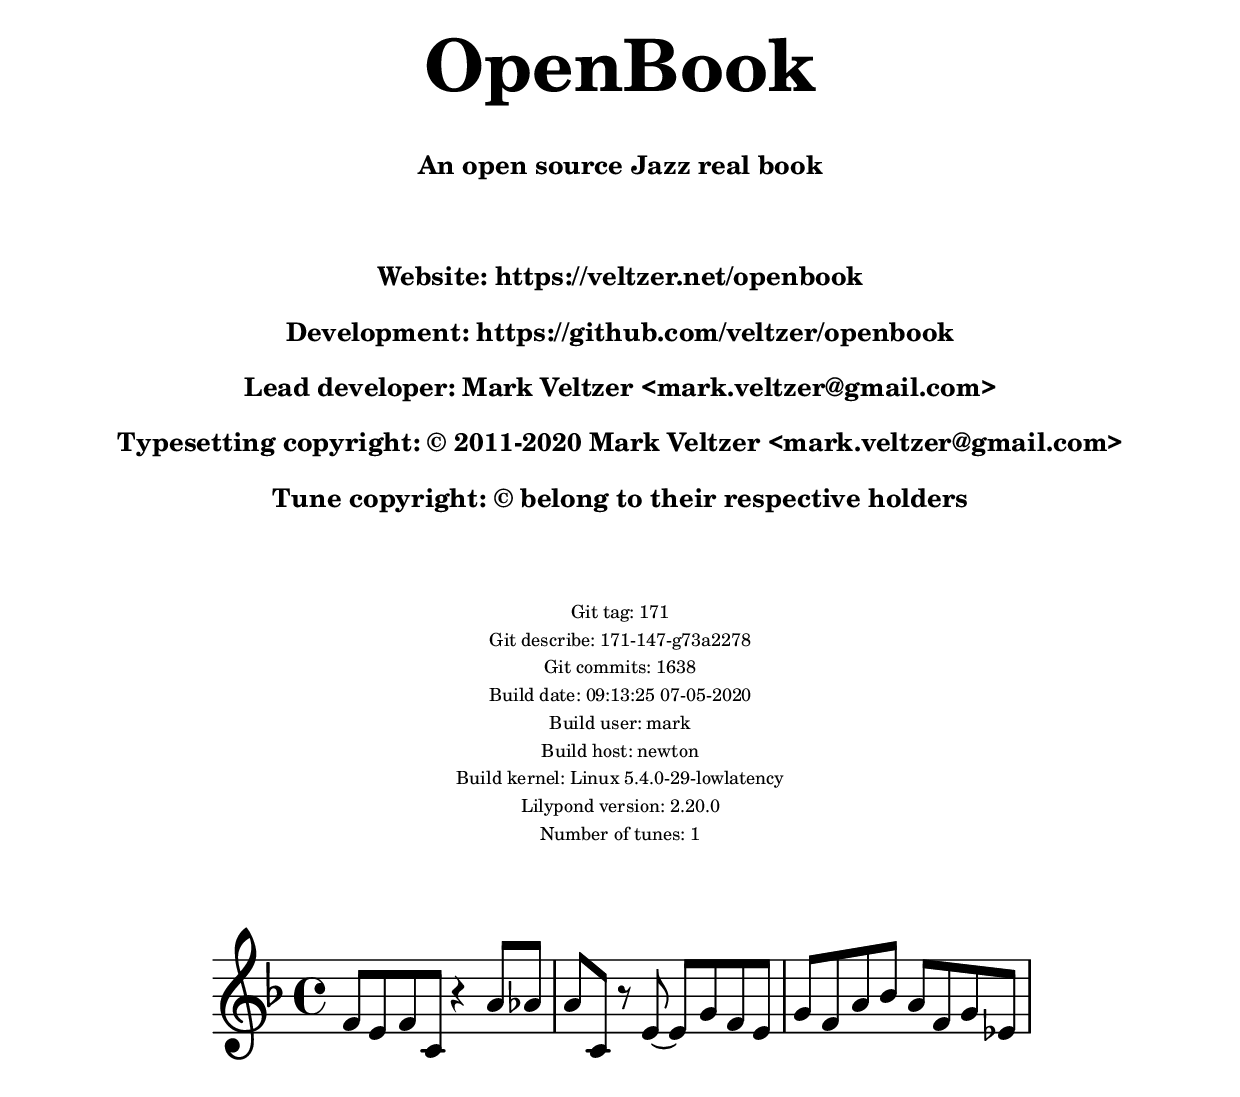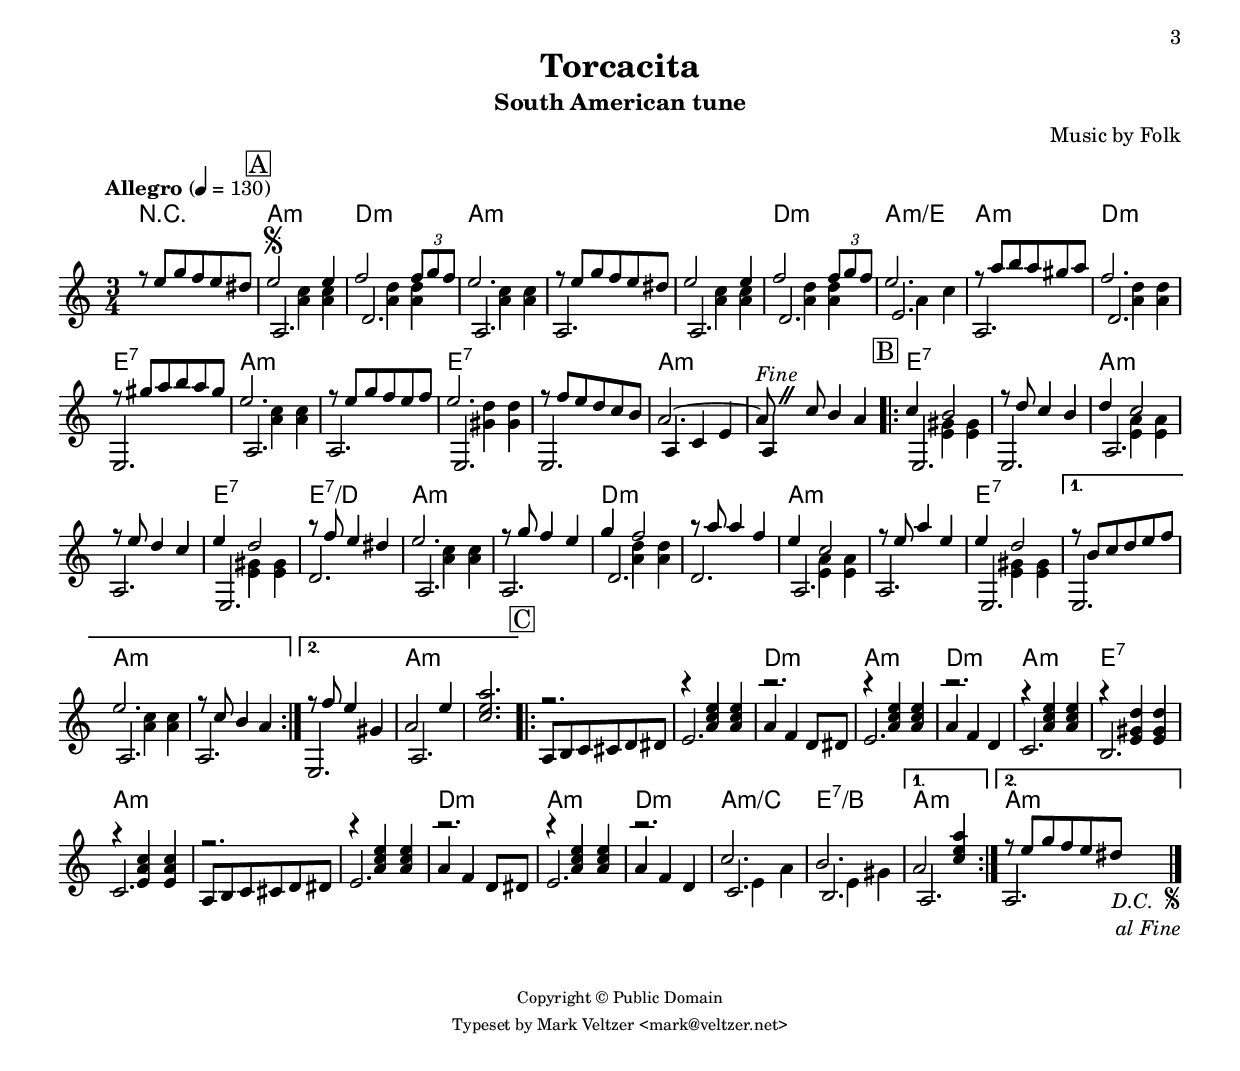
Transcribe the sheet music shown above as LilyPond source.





% lets emit the definitions

% end verbatim - this comment is a hack to prevent texinfo.tex
% from choking on non-European UTF-8 subsets

% this version tag will keep me compiling only on this version of lilypond.
%=====================================================================

\version "2.20.0"

% lets define a variable to hold the formatted build date (man 3 strftime):
%date=#(strftime "%T %d-%m-%Y" (localtime (current-time)))
%lilypond_version=#(lilypond-version)

% setting instruments for midi generation (bah - this doesn't work...)
%=====================================================================
%\set ChordNames.midiInstrument = #"acoustic grand"
%\set Staff.midiInstrument = #"flute"
%\set PianoStaff.instrumentName = #"acoustic grand"
% do not show chords unless they change...
%\set chordChanges = ##t

% number of staffs per page (this does not work because of my breaks)
%\paper {
%	system-count = #7
%}

\paper {
%% reduce spaces between systems and the bottom (taken from the lilypond
%% documentation and found the relevant variable)
%% the result of this is that I can fit 8 single staffs in one page
%% which is ideal for Jazz (think 32 bar divided into 8 lines of 4 bars each...).
%% I should really only apply this thing for Jazz tunes but that is a TODO item.
%% default is 4\mm - 3 already causes 8 staffs to take 2 pages
	between-system-padding = 2\mm
%% default is 20\mm
%% between-system-space = 16\mm
%% ragged-last-bottom = ##f
%% ragged-bottom = ##f

%% make lilypond increase the distance of the footer from the bottom of the page
%% it seems that if you don't do something like this you're going to have
%% a real problem seeing the footer in postscript printing....
%%bottom-margin = 2.5\cm

%% from /usr/share/lilypond/2.12.3/ly/titling-init.ly
%% to stop lilypond from printing footers...
	oddFooterMarkup = \markup {}

%% prevent lilypond from printing the headers...

	scoreTitleMarkup = \markup {}
	bookTitleMarkup = \markup {}
}
\layout {
%% don't have the first line indented
	indent = 0.0 \cm
%% don't know what this is (taken from Laurent Martelli...)
%%textheight = 1.5\cm

	\context {
		\Score
	%% change the size of the text fonts
	%%\override LyricText #'font-family = #'typewriter
		\override LyricText #'font-size = #'-2

	%% set the style of the chords to Jazz - I don't see this making any effect
		\override ChordName #'style = #'jazz
	%%\override ChordName #'word-space = #2

	%% set the chord size and font
	%%\override ChordName #'font-series = #'bold
	%%\override ChordName #'font-family = #'roman
	%%\override ChordName #'font-size = #-1

	%% don't show bar numbers (for jazz it makes it too cluttery)
		\remove "Bar_number_engraver"
	}
}
% reduce the font size (taken from the lilypond info documentation, default is 20)
#(set-global-staff-size 17.82)

% There is no need to set the paper size to a4 since it is the default.
% make lilypond use paper of size a4 (Is this the default ?!?)
%#(set-default-paper-size "a4")
%)

% Don't have textedit:// links for every note in the pdf file.
% This reduces the size of the pdf by a lot
\pointAndClickOff

% chord related matters
myChordDefinitions={
	<c ees ges bes des' fes' aes'>-\markup \super {7alt}
	<c e g bes f'>-\markup \super {7sus}
	<c e g bes d f'>-\markup \super {9sus}
	<c e g f'>-\markup \super {sus}
	<c ees ges bes>-\markup { "m" \super { "7 " \flat "5" } }
	<c ees ges beses>-\markup { "dim" \super { "7" } }
	<c ees ges>-\markup { "dim" }
%%<c e g b>-\markup { "maj7" }
	<c e gis bes d'>-\markup { \super { "9 " \sharp "5" } }
	<c e g bes d' a'>-\markup \super {13}
	<c e g bes d' fis'>-\markup { \super { "9 " \sharp "11" } }
}
myChordExceptions=#(append
	(sequential-music-to-chord-exceptions myChordDefinitions #t)
	ignatzekExceptions
)

% some macros to be reused all over
% =====================================================================
myBreak=\break
% do line breaks really matter?
myEndLine=\break
%myEndLine={}
myEndLineVoltaNotLast={}
myEndLineVoltaLast=\break
myEndLineVolta=\break
partBar=\bar "||"
endBar=\bar "|."
startBar=\bar ".|"
startRepeat=\bar "|:"
endRepeat=\bar ":|"
startTune={}
endTune=\bar "|."
myFakeEndLine={}
mySegno=\mark \markup { \musicglyph #"scripts.segno" }
myCoda=\mark \markup { \musicglyph #"scripts.coda" }

% some functions to be reused all over
% =====================================================================
% A wrapper for section markers that allows us to control their formatting

% You can have a circle instead of a box using:
% \mark \markup { \circle #mark }
myMark =
#(define-music-function
	(parser location mark)
	(markup?)
	#{
	\mark \markup { \box #mark }
	#})
myWordMark =
#(define-music-function
	(parser location mark)
	(markup?)
	#{
	\mark \markup { \box #mark }
	#})
% grace that does appoggiatura
%\grace $notes
myGrace = #(define-music-function (parser location notes) (ly:music?) #{ \appoggiatura $notes #})
% grace that does nothing
%myGrace = #(define-music-function (parser location notes) (ly:music?) #{ #})

% this is a macro that * really * breaks lines. You don't really need this since a regular \break will work
% AS LONG AS you have the '\remove Bar_engraver' enabled...
hardBreak={ \bar "" \break }
% a macro to make vertical space
verticalSpace=\markup { \null }

% macros to help in parenthesizing chords
% see the playground area for openbook and http://lilypond.1069038.n5.nabble.com/Parenthesizing-chord-names-td44370.html
#(define (left-parenthesis-ignatzek-chord-names in-pitches bass inversion context) (markup #:line ("(" (ignatzek-chord-names in-pitches bass inversion context))))
#(define (right-parenthesis-ignatzek-chord-names in-pitches bass inversion context) (markup #:line ((ignatzek-chord-names in-pitches bass inversion context) ")")))
#(define (parenthesis-ignatzek-chord-names in-pitches bass inversion context) (markup #:line ("(" (ignatzek-chord-names in-pitches bass inversion context) ")")))
LPC = { \once \set chordNameFunction = #left-parenthesis-ignatzek-chord-names }
RPC = { \once \set chordNameFunction = #right-parenthesis-ignatzek-chord-names }
OPC = { \once \set chordNameFunction = #parenthesis-ignatzek-chord-names }

% some macros for marking parts of jazz tunes
% =====================================================================
startSong={}
% If we want endings of parts to be denoted by anything we need
% to find a smarter function that this since this will tend
% to make other things disapper (repeat markings etc)
%endSong=\bar "|."
endSong={}
startPart={}
% If we want endings of parts to be denoted by anything we need
% to find a smarter function that this since this will tend
% to make other things disapper (repeat markings etc)
% endPart=\bar "||"
endPart={}
startChords={
%% this causes chords that do not change to disappear...
	\set chordChanges = ##t
%% use my own chord exceptions
	\set chordNameExceptions = #myChordExceptions
}
endChords={}


% lets always include guitar definitions
\include "predefined-guitar-fretboards.ly"

% book header
%\book {
%% this is the title page
	\bookpart {
		\markup {
			\column {
				\null
				\null
				\null
				\null
				\null
				\null
				\null
				\null
				\null
				\null
				\fill-line { \fontsize #11 \bold "OpenBook" }
				\null
				\null
				\fill-line { \larger \larger \bold "An open source Jazz real book" }
				\null
				\null
				\null
				\fill-line {
					\huge \bold \concat {
						"Website: "
						\with-url #"https://veltzer.net/openbook" https://veltzer.net/openbook
					}
				}
				\null
				\fill-line {
					\huge \bold \concat {
						"Development: "
						\with-url #"https://github.com/veltzer/openbook" https://github.com/veltzer/openbook
					}
				}
				\null
				\fill-line {
					\huge \bold \concat {
						"Lead developer: Mark Veltzer "
						"<" \with-url #"mailto:mark.veltzer@gmail.com" mark.veltzer@gmail.com ">"
					}
				}
				\null
				\fill-line {
					\huge \bold \concat {
						"Typesetting copyright: © 2011-"
						2020
						" Mark Veltzer "
						"<" \with-url #"mailto:mark.veltzer@gmail.com" mark.veltzer@gmail.com ">"
					}
				}
				\null
				\fill-line { \huge \bold "Tune copyright: © belong to their respective holders" }
				\null
				\null
				\null
				\fill-line { \small "Git tag: 171" }
				\fill-line { \small "Git describe: 171-147-g73a2278" }
				\fill-line { \small "Git commits: 1638" }
				\fill-line { \small "Build date: 09:13:25 07-05-2020" }
				\fill-line { \small "Build user: mark" }
				\fill-line { \small "Build host: newton" }
				\fill-line { \small "Build kernel: Linux 5.4.0-29-lowlatency" }
				\fill-line { \small "Lilypond version: 2.20.0" }
				\fill-line { \small "Number of tunes: 1" }
				\null
				\null
				\null
			}
		}
		\score {
			<<
				\new Staff="Melody" {
					\new Voice="Voice"
					\relative c' {
						\time 4/4
						\key f \major
						\set fontSize = #-3
						f8 e f c r4 a'8 aes | a c, r e~ e g f e | g f a bes a f g ees
					}
				}
			>>
			\layout {
				#(layout-set-staff-size 35)
				indent = 2.6\cm
			}
		}
	}

\markuplist \table-of-contents
\pageBreak

% from here everything needs to go into a loop

% include anything the user wants before the bookpart starts



PartChords=\chordmode {
	\startSong
	\startChords

%% there is no need to worry about which instrument plays the chords
%% since they will not be heard...

	r2. |

	a:m | d:m | a2.*2:m | \myFakeEndLine
	a2.:m | d:m | a:m/e | a:m | \myFakeEndLine
	d:m | e:7 | a2.*2:m | \myFakeEndLine
	e:7 | a:m | \myFakeEndLine

	\repeat volta 2 {
		e2.*2:7 | a:m | \myFakeEndLine
		e2.:7 | e:7/d | a2.*2:m | \myFakeEndLine
		d:m | a:m | \myFakeEndLine
		e2.:7 |
	} \alternative {
		{ e2.:7 | a2.*2:m | }
		{ e2.:7 | a2.*2:m | }
	} \myFakeEndLine

	\repeat volta 2 {
		a2.*2:m | d2.:m | a:m | \myFakeEndLine
		d:m | a:m | e:7 | a:m | \myFakeEndLine
		a2.*2:m | d2.:m | a:m | \myFakeEndLine
		d:m | a:m/c | e:7/b |
	} \alternative {
		{ a:m | }
		{ a:m | }
	} \myFakeEndLine

	\endChords
	\endSong
}

PartHighVoice=\relative c' {

	\tempo "Allegro" 4 = 130
	\time 3/4
	\key c \major

%% this is to let lily know that this is voice one
	\voiceOne

	r8 e' g f e dis |

	\myMark "A"
	e2\segno e4 | f2 \tuplet 3/2 {f8 g f} | e2. | r8 e g f e dis | \myFakeEndLine
	e2 e4 | f2 \tuplet 3/2 {f8 g f} | e2. | r8 a b a gis a | \myFakeEndLine
	f2. | r8 gis a b a gis | e2. | r8 e g f e f | \myFakeEndLine
	e2. | r8 f e d c b | a2. ~ | a8-\markup { \italic "Fine" }
	\override BreathingSign.text = \markup {
		\musicglyph #"scripts.caesura.straight"
	}
	\breathe
	c b4 a | \myFakeEndLine

	\myMark "B"
	\repeat volta 2 {
		c4 b2 | r8 d c4 b | d c2 | r8 e d4 c | \myFakeEndLine
		e d2 | r8 f e4 dis | e2. | r8 g f4 e | \myFakeEndLine
		g f2 | r8 a a4 f | e c2 | r8 e a4 e | \myFakeEndLine
		e d2 |
	} \alternative {
		{ r8 b c d e f | e2. | r8 c b4 a | }
		{ r8 f' e4 gis, | a2 e'4 | <c e a>2. | }
	} \myFakeEndLine

	\myMark "C"
	\repeat volta 2 {
		r2. | r4 <a c e> <a c e> | r2. | r4 <a c e> <a c e> | \myFakeEndLine
		r2. | r4 <a c e> <a c e> | r4 <e gis d'> <e gis d'> | r4 <e a c> <e a c> | \myFakeEndLine
		r2. | r4 <a c e> <a c e> | r2. | r4 <a c e> <a c e> | \myFakeEndLine
		r2. | c | b |
	} \alternative {
		{ a2 <c e a>4 | }
		{ r8 e g f e dis_\markup {
			\center-column {
				\line
				{ \italic "D.C. "
				\tiny \raise #1
				\musicglyph #"scripts.segno"
				}
				\italic " al Fine"
			}
		} | }
	} \myFakeEndLine

	\endTune
}

PartMidVoice=\relative c' {
	\time 3/4

%% this is to let lily know that this is voice one
	\voiceTwo

	s2. |

	s4 <a' c> <a c> | s <a d> <a d> | s <a c> <a c> | s2. |
	s4 <a c> <a c> | s <a d> <a d> | s a c | s2. |
	s4 <a d> <a d> | s2. | s4 <a c> <a c> | s2. |
	s4 <gis d'> <gis d'> | s2. | s | s |

	\repeat volta 2 {
		s4 <e gis> <e gis> | s2. | s4 <e a> <e a> | s2. |
		s4 <e gis> <e gis> | s2. | s4 <a c> <a c> | s2. |
		s4 <a d> <a d> | s2. | s4 <e a> <e a> | s2. |
		s4 <e gis> <e gis> |
	} \alternative {
		{ s2. | s4 <a c> <a c> | s2. | }
		{ s2. | s2. | s2. | }
	}

	\repeat volta 2 {
		s2. | s2. | s2. | s2. |
		s2. | s2. | s2. | s2. |
		s2. | s2. | s2. | s2. |
		s2. | s4 e a | s e gis |
	} \alternative {
		{ s2. | }
		{ s2. | }
	}
}

PartLowVoice=\relative c' {
	\time 3/4

%% this is to let lily know that this is voice one
	\voiceThree

	s2. |

	a2. | d | a | a |
	a | d | e | a, |
	d | e, | a | a |
	e | e | a4 c e | a, s s |

	\repeat volta 2 {
		e2. | e | a | a |
		e | d' | a | a |
		d | d | a | a |
		e |
	} \alternative {
		{ e | a | a | }
		{ e | a | s | }
	}

	\repeat volta 2 {
		a8 b c cis d dis | e2. | a4 f d8 dis | e2. |
		a4 f d | c2. | b | c |
		a8 b c cis d dis | e2. | a4 f d8 dis | e2. |
		a4 f d | c2. | b |
	} \alternative {
		{ a | }
		{ a | }
	}
}



\bookpart {

% this causes the variables to be defined...











% now play with the variables that depend on language



% calculate the tag line


% calculate the typesetby




\tocItem \markup "Torcacita / Folk"





% taken from "/usr/share/lilypond/2.12.3/ly/titling-init.ly"
\markup {
	\column {
		\override #'(baseline-skip . 3.5)
		\column {
			\huge \larger \bold
			\fill-line { \larger "Torcacita" }
			\fill-line { \large \smaller \bold \larger "South American tune" }
			\fill-line {
				""
				"Music by Folk"
			}
			\fill-line {
				""
			}
		}
	}
}
\noPageBreak






% score for printing
\score {
	<<
		\new ChordNames="Partchords" \PartChords
		\new Staff="Melody" <<
			\new Voice="highvoice" \PartHighVoice
			\new Voice="midvoice" \PartMidVoice
			\new Voice="lowvoice" \PartLowVoice
		>>
	>>
	\layout {
	}
}


\noPageBreak
\markup \column {
%% just a little space
	\null
	\fill-line {
		\smaller \smaller { "Copyright © Public Domain" }
	}
	\fill-line {
		\smaller \smaller { "Typeset by Mark Veltzer <mark@veltzer.net>" }
	}
}



}


% book footer
%}
